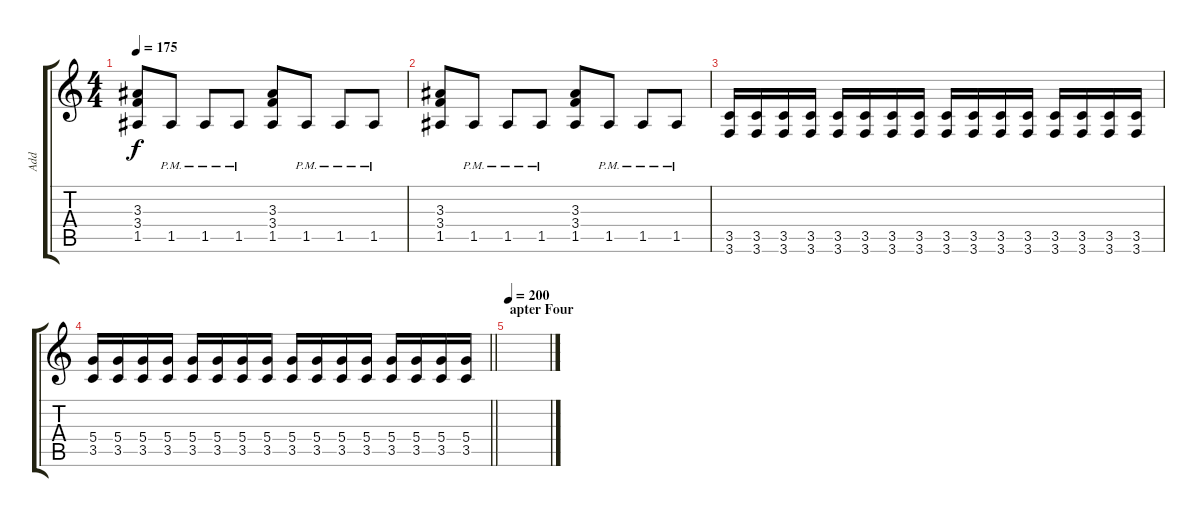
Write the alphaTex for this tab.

\track ("Add" "Add") {instrument distortionguitar}
\staff {score tabs}
\tuning (E4 B3 G3 D3 A2 D2) {hide}
\ts (4 4)
\tempo 175
\clef g2
\ks c
(3.3 3.4 1.5).8{dy f} 1.5{pm}.8 1.5{pm}.8 1.5{pm}.8 (3.3 3.4 1.5).8 1.5{pm}.8 1.5{pm}.8 1.5{pm}.8 |
(3.3 3.4 1.5).8 1.5{pm}.8 1.5{pm}.8 1.5{pm}.8 (3.3 3.4 1.5).8 1.5{pm}.8 1.5{pm}.8 1.5{pm}.8 |
(3.5 3.6).16 (3.5 3.6).16 (3.5 3.6).16 (3.5 3.6).16 (3.5 3.6).16 (3.5 3.6).16 (3.5 3.6).16 (3.5 3.6).16 (3.5 3.6).16 (3.5 3.6).16 (3.5 3.6).16 (3.5 3.6).16 (3.5 3.6).16 (3.5 3.6).16 (3.5 3.6).16 (3.5 3.6).16 |
\barLineRight lightlight
(5.4 3.5).16 (5.4 3.5).16 (5.4 3.5).16 (5.4 3.5).16 (5.4 3.5).16 (5.4 3.5).16 (5.4 3.5).16 (5.4 3.5).16 (5.4 3.5).16 (5.4 3.5).16 (5.4 3.5).16 (5.4 3.5).16 (5.4 3.5).16 (5.4 3.5).16 (5.4 3.5).16 (5.4 3.5).16 |
\section ("" "apter Four")
\tempo 200
